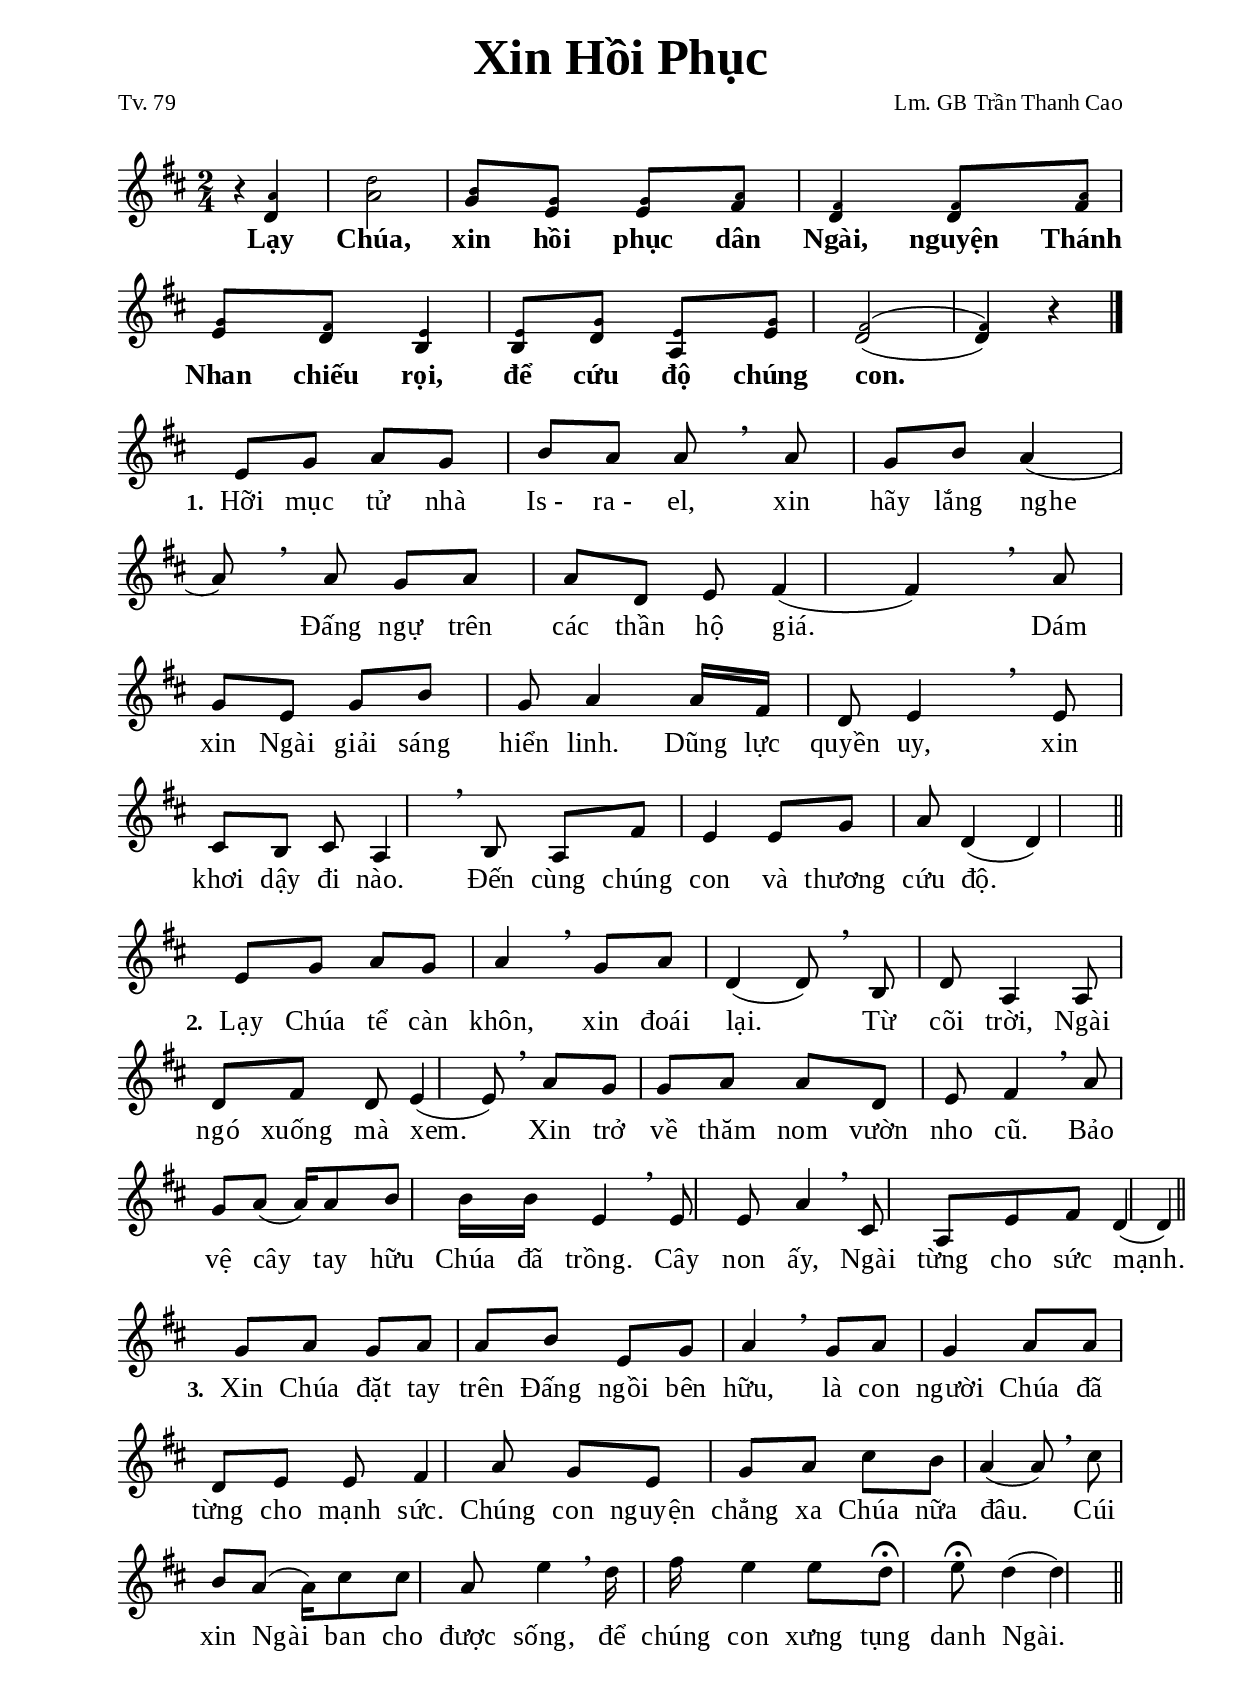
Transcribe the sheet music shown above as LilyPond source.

% Cài đặt chung
\version "2.22.1"
\include "english.ly"

\header {
  title = \markup { \fontsize #3 "Xin Hồi Phục" }
  poet = "Tv. 79"
  composer = "Lm. GB Trần Thanh Cao"
  arranger = " "
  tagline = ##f
}

% Nhạc điệp khúc
nhacDiepKhucSop = \relative c' {
  r4 d4 |
  a'2 |
  g8 e e fs |
  d4 d8 fs 
  e d b4 |
  b8 d a e' |
  d2 _( |
  d4) r \bar "|."
}

nhacDiepKhucBas = \relative c' {
  \skip 4 a'4 |
  d2 |
  b8 g g a |
  fs4 fs8 a |
  g fs e4 |
  e8 g e g |
  fs2 ^( |
  fs4) r
}

% Nhạc phiên khúc
nhacPhienKhucMot = \relative c' {
  e8 g a g b a a \breathe
  a g b a4 (a8) \breathe
  a g a a d, e fs4 (fs) \breathe
  a8 g e g b g a4 a16 fs d8 e4 \breathe
  e8 cs b cs a4 \breathe
  b8 a fs' e4 e8 g a d,4 (d) \bar "||"
}

nhacPhienKhucHai = \relative c' {
  e8 g a g a4 \breathe
  g8 a d,4 (d8) \breathe
  b d a4 a8 d fs d e4 (e8) \breathe
  a g g a a d, e fs4 \breathe
  a8 g a (a16) a8 b b16 b e,4 \breathe
  e8 e a4 \breathe
  cs,8 a e' fs d4 (d) \bar "||"
}

nhacPhienKhucBa = \relative c' {
  g'8 a g a a b e, g a4 \breathe
  g8 a g4 a8 a d, e e fs4 a8 g e g a cs b a4 (a8) \breathe
  cs b a (a16) cs8 cs a e'4 \breathe
  d16 fs e4 e8 d8 \fermata e \fermata d4 (d) \bar "||"
}

% Lời điệp khúc
loiDiepKhuc = \lyricmode {
  Lạy Chúa, xin hồi phục dân Ngài,
  nguyện Thánh Nhan chiếu rọi, để cứu độ chúng con.
}

% Lời phiên khúc
loiPhienKhucMot = \lyricmode {
  \set stanza = #"1. "
  Hỡi mục tử nhà "Is -" "ra -" el, xin hãy lắng nghe
  Đấng ngự trên các thần hộ giá.
  Dám xin Ngài giải sáng hiển linh.
  Dũng lực quyền uy, xin khơi dậy đi nào.
  Đến cùng chúng con và thương cứu độ.
}

loiPhienKhucHai = \lyricmode {
  \set stanza = #"2. "
  Lạy Chúa tể càn khôn, xin đoái lại.
  Từ cõi trời, Ngài ngó xuống mà xem.
  Xin trở về thăm nom vườn nho cũ.
  Bảo vệ cây tay hữu Chúa đã trồng.
  Cây non ấy, Ngài từng cho sức mạnh.
}

loiPhienKhucBa = \lyricmode {
  \set stanza = #"3. "
  Xin Chúa đặt tay trên Đấng ngồi bên hữu,
  là con người Chúa đã từng cho mạnh sức.
  Chúng con nguyện chẳng xa Chúa nữa đâu.
  Cúi xin Ngài ban cho được sống,
  để chúng con xưng tụng danh Ngài.
}


% Dàn trang
\paper {
  #(set-paper-size "a4")
  top-margin = 10\mm
  bottom-margin = 10\mm
  left-margin = 20\mm
  right-margin = 20\mm
  indent = #0
  #(define fonts
    (make-pango-font-tree
      "Liberation Serif"
      "Liberation Serif"
      "Liberation Serif"
      (/ 20 20)))
  %page-count = #1
  system-system-spacing = #'((basic-distance . 12))
  score-system-spacing = #'((basic-distance . 14))
}

% Thiết lập tông và nhịp
TongNhip = { \key d \major \time 2/4 }

% Đổi kích thước nốt cho bè phụ
notBePhu =
#(define-music-function (font-size music) (number? ly:music?)
   (for-some-music
     (lambda (m)
       (if (music-is-of-type? m 'rhythmic-event)
           (begin
             (set! (ly:music-property m 'tweaks)
                   (cons `(font-size . ,font-size)
                         (ly:music-property m 'tweaks)))
             #t)
           #f))
     music)
   music)

\score {
  \new ChoirStaff <<
    \new Staff = diepKhuc \with {
        \consists "Merge_rests_engraver"
        %\magnifyStaff #(magstep +1)
        printPartCombineTexts = ##f
      }
      <<
      \new Voice \TongNhip \partCombine 
        \notBePhu -3 { \nhacDiepKhucBas }
        \nhacDiepKhucSop
      \new NullVoice = nhacThamChieu \nhacDiepKhucSop
      \new Lyrics \lyricsto nhacThamChieu \loiDiepKhuc
      >>
  >>
  \layout {
    \override Lyrics.LyricText.font-series = #'bold
    \override Lyrics.LyricText.font-size = #+2
    \override Lyrics.LyricSpace.minimum-distance = #4
    \override Score.BarNumber.break-visibility = ##(#f #f #f)
    \override Score.SpacingSpanner.uniform-stretching = ##t
  }
}

\score {
  \new ChoirStaff <<
    \new Staff = phienKhuc \with {
        %\magnifyStaff #(magstep +1)
      }
      <<
      \new Voice = beSop {
        \TongNhip \nhacPhienKhucMot
      }
    >>
    \new Lyrics \lyricsto beSop \loiPhienKhucMot
  >>
  \layout {
    \override Staff.TimeSignature.transparent = ##t
    \override Lyrics.LyricText.font-size = #+2
    \override Lyrics.LyricSpace.minimum-distance = #1.5
    \override Score.BarNumber.break-visibility = ##(#f #f #f)
    \override Score.SpacingSpanner.uniform-stretching = ##t
    \set Score.barAlways = ##t
    \set Score.defaultBarType = ""
  } 
}

\score {
  \new ChoirStaff <<
    \new Staff = phienKhuc \with {
        %\magnifyStaff #(magstep +1)
      }
      <<
      \new Voice = beSop {
        \TongNhip \nhacPhienKhucHai
      }
    >>
    \new Lyrics \lyricsto beSop \loiPhienKhucHai
  >>
  \layout {
    \override Staff.TimeSignature.transparent = ##t
    \override Lyrics.LyricText.font-size = #+2
    \override Lyrics.LyricSpace.minimum-distance = #2
    \override Score.BarNumber.break-visibility = ##(#f #f #f)
    \override Score.SpacingSpanner.uniform-stretching = ##t
    \set Score.barAlways = ##t
    \set Score.defaultBarType = ""
  } 
}

\score {
  \new ChoirStaff <<
    \new Staff = phienKhuc \with {
        %\magnifyStaff #(magstep +1)
      }
      <<
      \new Voice = beSop {
        \TongNhip \nhacPhienKhucBa
      }
    >>
    \new Lyrics \lyricsto beSop \loiPhienKhucBa
  >>
  \layout {
    \override Staff.TimeSignature.transparent = ##t
    \override Lyrics.LyricText.font-size = #+2
    \override Lyrics.LyricSpace.minimum-distance = #1.5
    \override Score.BarNumber.break-visibility = ##(#f #f #f)
    \override Score.SpacingSpanner.uniform-stretching = ##t
    \set Score.barAlways = ##t
    \set Score.defaultBarType = ""
  } 
}
